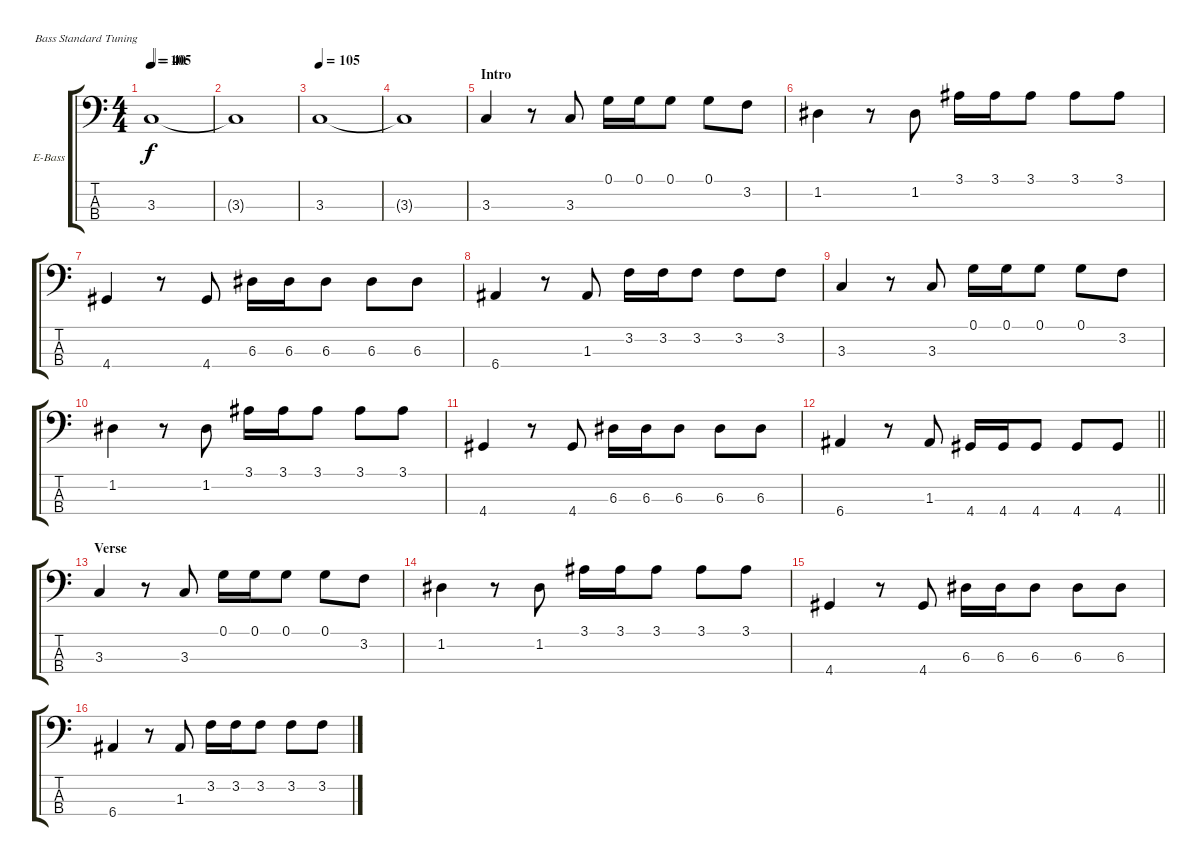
\bracketExtendMode groupsimilarinstruments
\firstSystemTrackNameOrientation horizontal
\otherSystemsTrackNameOrientation horizontal
\track ("Electric Bass" "E-Bass") {instrument electricbassfinger}
\staff {score tabs}
\tuning (G2 D2 A1 E1)
\ts (4 4)
\tempo 105
\tempo (40 0.03125)
\clef f4
\ks c
3.3.1{dy f instrument electricbassfinger} |
3.3{t}.1 |
\tempo (105 0.00625)
3.3.1 |
3.3{t}.1 |
\section ("" "Intro")
3.3.4 r.8 3.3.8 0.1.16 0.1.16 0.1.8 0.1.8 3.2.8 |
1.2.4 r.8 1.2.8 3.1.16 3.1.16 3.1.8 3.1.8 3.1.8 |
4.4.4 r.8 4.4.8 6.3.16 6.3.16 6.3.8 6.3.8 6.3.8 |
6.4.4 r.8 1.3.8 3.2.16 3.2.16 3.2.8 3.2.8 3.2.8 |
3.3.4 r.8 3.3.8 0.1.16 0.1.16 0.1.8 0.1.8 3.2.8 |
1.2.4 r.8 1.2.8 3.1.16 3.1.16 3.1.8 3.1.8 3.1.8 |
4.4.4 r.8 4.4.8 6.3.16 6.3.16 6.3.8 6.3.8 6.3.8 |
\barLineRight lightlight
6.4.4 r.8 1.3.8 4.4.16 4.4.16 4.4.8 4.4.8 4.4.8 |
\section ("" "Verse")
3.3.4 r.8 3.3.8 0.1.16 0.1.16 0.1.8 0.1.8 3.2.8 |
1.2.4 r.8 1.2.8 3.1.16 3.1.16 3.1.8 3.1.8 3.1.8 |
4.4.4 r.8 4.4.8 6.3.16 6.3.16 6.3.8 6.3.8 6.3.8 |
6.4.4 r.8 1.3.8 3.2.16 3.2.16 3.2.8 3.2.8 3.2.8
